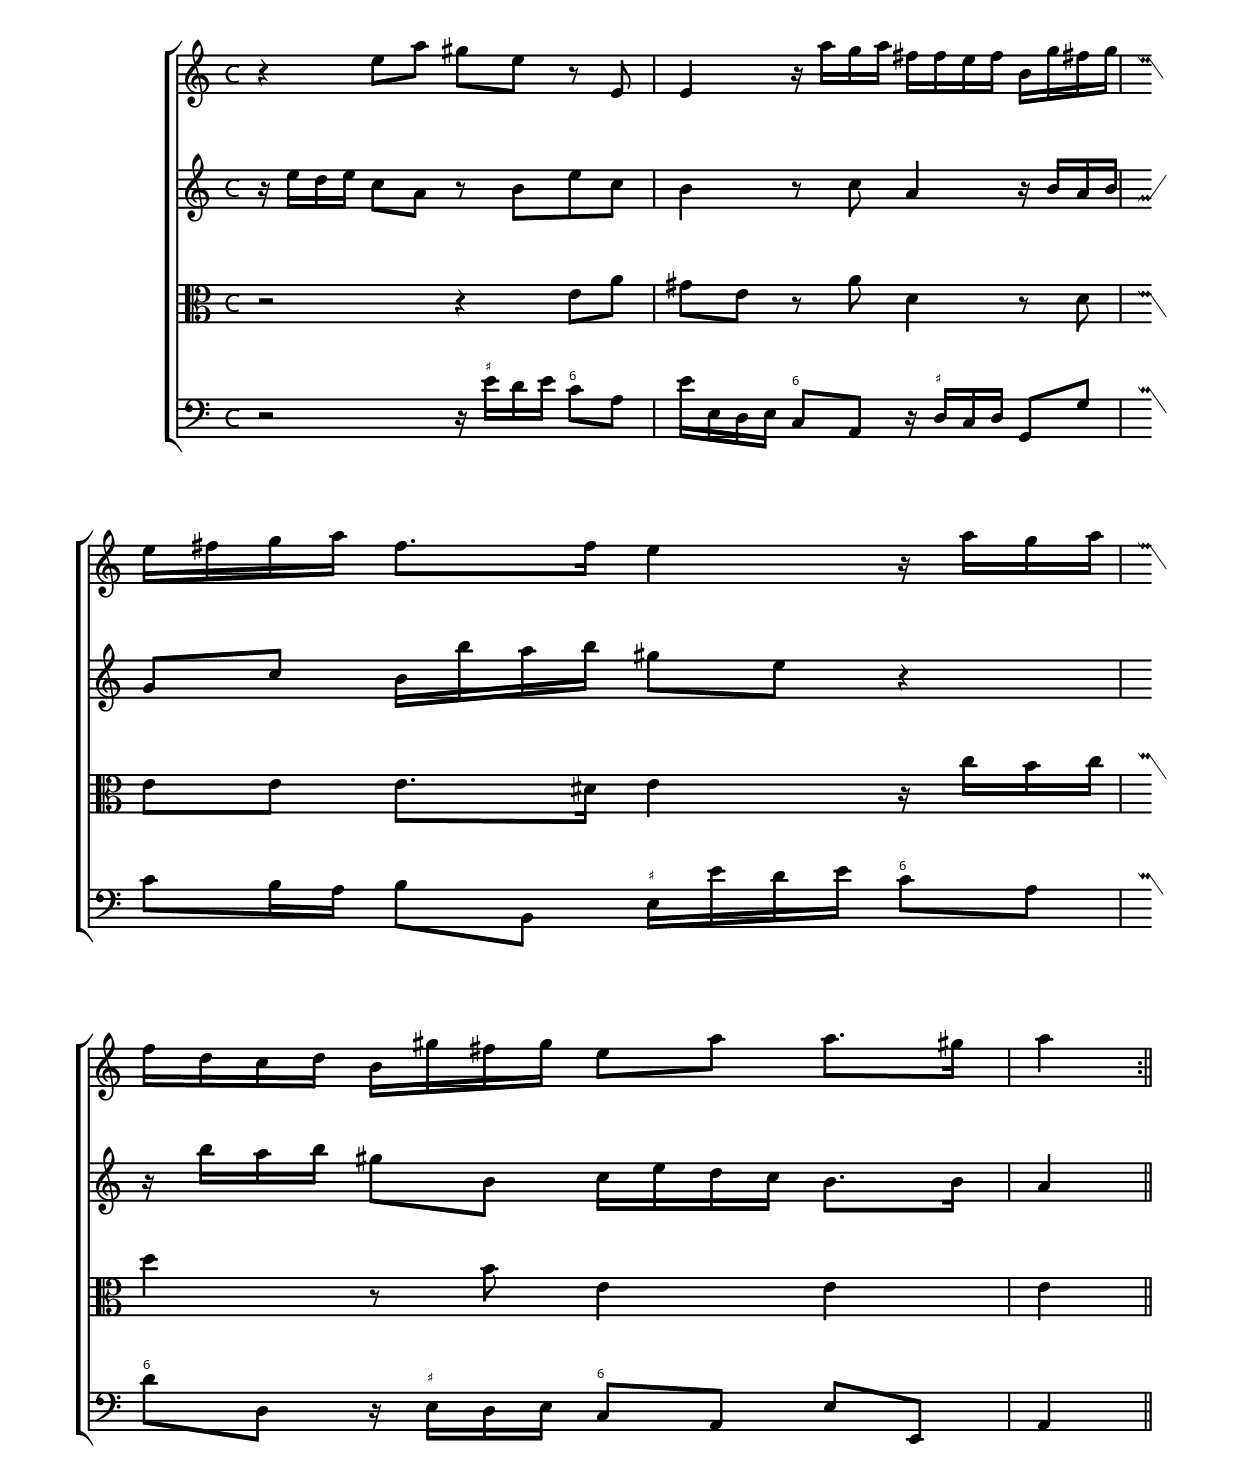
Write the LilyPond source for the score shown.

\version "2.17.9"

#(set-global-staff-size 18)
%\pointAndClickOff

\defineBarLine "||:" #'("|" "||:" "||")
\defineBarLine ":||" #'(":||" #f " ||")
\defineBarLine ":||:" #'(":||" "||:" " ||")

global = {
  \key c \major
  \time 4/4
  \override Staff.Custos #'style = #'mensural
  \once \override Staff.TimeSignature #'stencil = #ly:text-interface::print
  \once \override Staff.TimeSignature #'text = \markup "C"
  \override Score.TimeSignature #'font-name = #"LTC Metropolitan Pro"
  \override Score.TimeSignature #'font-size = #2
  \once \override Staff.TimeSignature #'Y-offset = #-0.9
}

violinI = \relative c'' {
  \global
  r4 e8 a gis8 e r e, |
  e4 r16 a' g a fis16 fis e fis b,16 g' fis! g |
  e16 fis g a fis8. fis16 e4 r16 a g a |
  f16 d c d b16 gis' fis gis e8[ a] a8. gis!16 |
  a4 \bar ":||"

}

violinII = \relative c'' {
  \global
  r16 e d e c8 a r8 b e c |
  b4 r8 c a4 r16 b a b |
  g8 c b16 b' a b gis8 e r4 |
  r16 b' a b gis8 b, c16 e d c b8. b16 |
  a4
  \bar "||"

}

viola = \relative c' {
  \global
  r2 r4 e8 a |
  gis8 e r a d,4 r8 d |
  e8 e e8. dis16 e4 r16 c' b c |
  d4 r8 b e,4 e |
  e4
\bar "||"

}

bcMusic = \relative c {
  \global
  r2 r16 e' d e c8 a |
  e'16 e, d e c8 a r16 d c d g,8 g' |
  c8 b16 a b8 b, e16 e' d e c8 a |
  d8 d, r16 e d e c8[ a] e' e, |
  a4
  \bar "||"

}

bcFigures = \figuremode {
  \global
  \override Staff.BassFigureAlignmentPositioning #'direction = #UP
  \override Staff.BassFigure #'font-name = #"LTC Metropolitan Pro"
  \override Staff.BassFigure #'font-size = # 1
  s2 s16 <_+> s8 <6>4 |
  s4 <6> s16 <_+> s8 s4 |
  s2 <_+>4 <6> |
  <6>4 s16 <_+>16 s8 <6>4

}

violinIPart = \new Staff \violinI

violinIIPart = \new Staff \violinII

violaPart = \new Staff { \clef alto \viola }

bassoContinuoPart = \new Staff { \clef bass << \bcMusic \bcFigures >> }


\header {
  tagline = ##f
}

\paper {
  line-width = 18.0 \cm
  system-system-spacing =  #'(
                (padding . 10)
                (space . 1)
                (minimum-distance . 0)
                (stretchability . 5))
  ragged-last-bottom = ##f
  top-margin = 1.5\cm
  bottom-margin = 1.5\cm
  markup-system-spacing = #'(
                (basic-distance . 0)
                (padding . 5)
                (stretchability . 5)
                (minimum-distance . 0))
}

\layout {
  \context {
    \Score
    \remove "Timing_translator"
    \remove "Default_bar_line_engraver"
    \override BarNumber #'break-align-symbols = #'(clef left-edge staff-bar)
    \override BarNumber #'self-alignment-X = #CENTER
    \override BarNumber #'font-name = #"Berenis ADF Med Bold Italic"
    \override BarNumber #'padding = #1.0
    \override SpacingSpanner #'uniform-stretching = ##t
    \remove "Bar_engraver"
   }
   \context {
    \Staff
    \consists "Timing_translator"
    \consists "Default_bar_line_engraver"
    \consists "Custos_engraver"
  }
  \context {
    \Lyrics
    \override LyricText #'font-name = #"LTC Metropolitan Pro"
    \override LyricText #'font-size = #1.5
  }
}

\score {
  \new ChoirStaff \with {
    \override StaffSymbol #'thickness = #1.75
  } <<
    \violinIPart
    \violinIIPart
    \violaPart
    \bassoContinuoPart
  >>
}